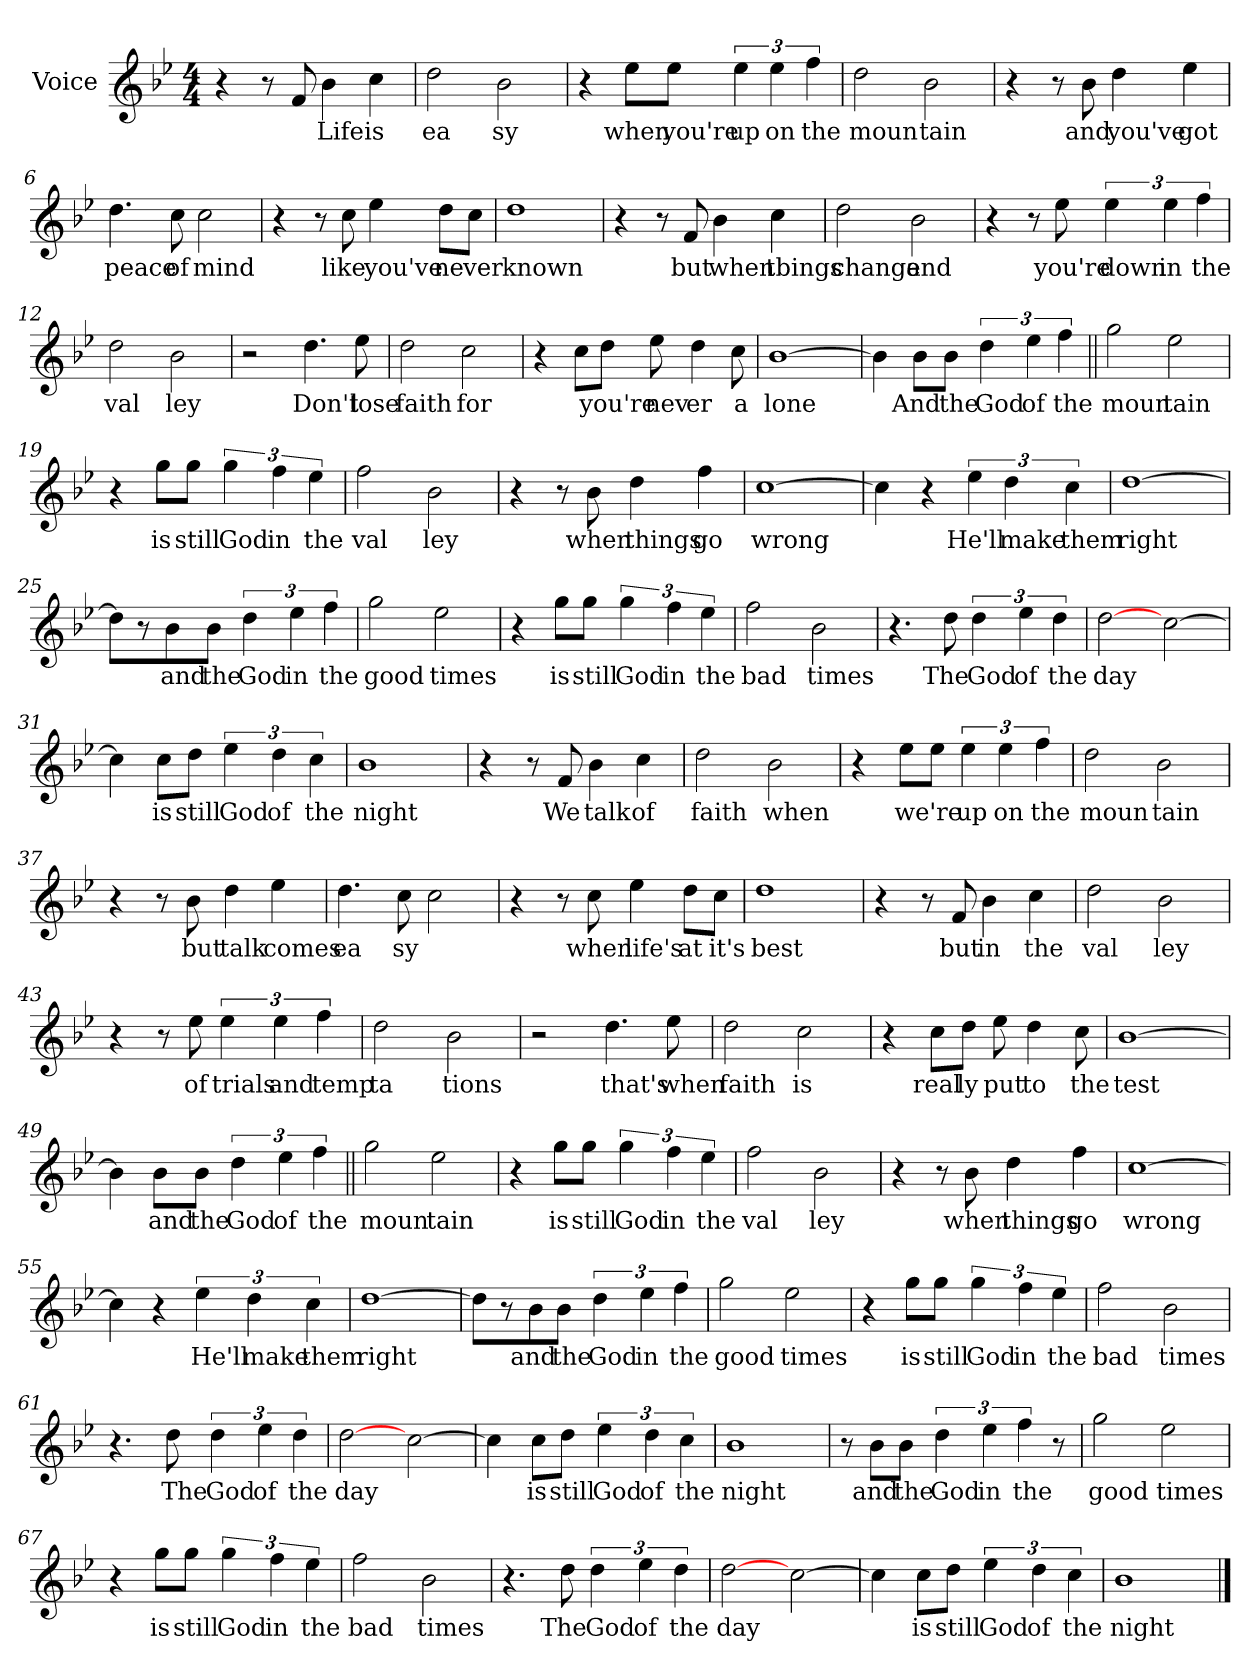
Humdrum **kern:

**kern	**text
*part1	*part1
*staff1	*staff1
*I"Voice	*
*I'V	*
*clefG2	*
*k[b-e-]	*
*B-:	*
*M4/4	*
=1	=1
4r	.
8r	.
8f/	.
!	!LO:LY:b
4b-\	Life
!	!LO:LY:b
4cc\	is
=2	=2
!	!LO:LY:b
2dd\	ea
!	!LO:LY:b
2b-\	sy
=3	=3
4r	.
!	!LO:LY:b
8ee-\L	when
!	!LO:LY:b
8ee-\J	you're
!	!LO:LY:b
6ee-\	up
!	!LO:LY:b
6ee-\	on
!	!LO:LY:b
6ff\	the
=4	=4
!	!LO:LY:b
2dd\	moun
!	!LO:LY:b
2b-\	tain
!!LO:LB:g=z
=5	=5
4r	.
8r	.
!	!LO:LY:b
8b-\	and
!	!LO:LY:b
4dd\	you've
!	!LO:LY:b
4ee-\	got
=6	=6
!	!LO:LY:b
4.dd\	peace
!	!LO:LY:b
8cc\	of
!	!LO:LY:b
2cc\	mind
=7	=7
4r	.
8r	.
!	!LO:LY:b
8cc\	like
!	!LO:LY:b
4ee-\	you've
!	!LO:LY:b
8dd\L	ne
!	!LO:LY:b
8cc\J	ver
=8	=8
!	!LO:LY:b
1dd	known
!!LO:LB:g=z
=9	=9
4r	.
8r	.
!	!LO:LY:b
8f/	but
!	!LO:LY:b
4b-\	when
!	!LO:LY:b
4cc\	tbings
=10	=10
!	!LO:LY:b
2dd\	change
!	!LO:LY:b
2b-\	and
=11	=11
4r	.
8r	.
!	!LO:LY:b
8ee-\	you're
!	!LO:LY:b
6ee-\	down
!	!LO:LY:b
6ee-\	in
!	!LO:LY:b
6ff\	the
=12	=12
!	!LO:LY:b
2dd\	val
!	!LO:LY:b
2b-\	ley
=13	=13
2r	.
!	!LO:LY:b
4.dd\	Don't
!	!LO:LY:b
8ee-\	lose
!!LO:LB:g=z
=14	=14
!	!LO:LY:b
2dd\	faith
!	!LO:LY:b
2cc\	for
=15	=15
4r	.
8cc\L	.
!	!LO:LY:b
8dd\J	you're
!	!LO:LY:b
8ee-\	nev
!	!LO:LY:b
4dd\	er
!	!LO:LY:b
8cc\	a
=16	=16
!	!LO:LY:b
[1b-	lone
=17	=17
4b-\]	.
!	!LO:LY:b
8b-\L	And
!	!LO:LY:b
8b-\J	the
!	!LO:LY:b
6dd\	God
!	!LO:LY:b
6ee-\	of
!	!LO:LY:b
6ff\	the
=18||	=18||
!	!LO:LY:b
2gg\	moun
!	!LO:LY:b
2ee-\	tain
!!LO:LB:g=z
=19	=19
4r	.
!	!LO:LY:b
8gg\L	is
!	!LO:LY:b
8gg\J	still
!	!LO:LY:b
6gg\	God
!	!LO:LY:b
6ff\	in
!	!LO:LY:b
6ee-\	the
=20	=20
!	!LO:LY:b
2ff\	val
!	!LO:LY:b
2b-\	ley
=21	=21
4r	.
8r	.
!	!LO:LY:b
8b-\	when
!	!LO:LY:b
4dd\	things
!	!LO:LY:b
4ff\	go
=22	=22
!	!LO:LY:b
[1cc	wrong
=23	=23
4cc\]	.
4r	.
!	!LO:LY:b
6ee-\	He'll
!	!LO:LY:b
6dd\	make
!	!LO:LY:b
6cc\	them
!!LO:LB:g=z
=24	=24
!	!LO:LY:b
[1dd	right
=25	=25
8dd\L]	.
8r	.
!	!LO:LY:b
8b-\	and
!	!LO:LY:b
8b-\J	the
!	!LO:LY:b
6dd\	God
!	!LO:LY:b
6ee-\	in
!	!LO:LY:b
6ff\	the
=26	=26
!	!LO:LY:b
2gg\	good
!	!LO:LY:b
2ee-\	times
=27	=27
4r	.
!	!LO:LY:b
8gg\L	is
!	!LO:LY:b
8gg\J	still
!	!LO:LY:b
6gg\	God
!	!LO:LY:b
6ff\	in
!	!LO:LY:b
6ee-\	the
=28	=28
!	!LO:LY:b
2ff\	bad
!	!LO:LY:b
2b-\	times
!!LO:LB:g=z
=29	=29
4.r	.
!	!LO:LY:b
8dd\	The
!	!LO:LY:b
6dd\	God
!	!LO:LY:b
6ee-\	of
!	!LO:LY:b
6dd\	the
=30	=30
!	!LO:LY:b
[2dd\	day
[2cc\	.
=31	=31
4cc\]	.
!	!LO:LY:b
8cc\L	is
!	!LO:LY:b
8dd\J	still
!	!LO:LY:b
6ee-\	God
!	!LO:LY:b
6dd\	of
!	!LO:LY:b
6cc\	the
=32	=32
!	!LO:LY:b
1b-	night
=33	=33
4r	.
8r	.
!	!LO:LY:b
8f/	We
!	!LO:LY:b
4b-\	talk
!	!LO:LY:b
4cc\	of
!!LO:LB:g=z
=34	=34
!	!LO:LY:b
2dd\	faith
!	!LO:LY:b
2b-\	when
=35	=35
4r	.
!	!LO:LY:b
8ee-\L	we're
8ee-\J	.
!	!LO:LY:b
6ee-\	up
!	!LO:LY:b
6ee-\	on
!	!LO:LY:b
6ff\	the
=36	=36
!	!LO:LY:b
2dd\	moun
!	!LO:LY:b
2b-\	tain
=37	=37
4r	.
8r	.
!	!LO:LY:b
8b-\	but
!	!LO:LY:b
4dd\	talk
!	!LO:LY:b
4ee-\	comes
=38	=38
!	!LO:LY:b
4.dd\	ea
!	!LO:LY:b
8cc\	sy
2cc\	.
!!LO:PB:g=z
=39	=39
4r	.
8r	.
!	!LO:LY:b
8cc\	when
!	!LO:LY:b
4ee-\	life's
!	!LO:LY:b
8dd\L	at
!	!LO:LY:b
8cc\J	it's
=40	=40
!	!LO:LY:b
1dd	best
=41	=41
4r	.
8r	.
!	!LO:LY:b
8f/	but
!	!LO:LY:b
4b-\	in
!	!LO:LY:b
4cc\	the
=42	=42
!	!LO:LY:b
2dd\	val
!	!LO:LY:b
2b-\	ley
=43	=43
4r	.
8r	.
!	!LO:LY:b
8ee-\	of
!	!LO:LY:b
6ee-\	trials
!	!LO:LY:b
6ee-\	and
!	!LO:LY:b
6ff\	temp
!!LO:LB:g=z
=44	=44
!	!LO:LY:b
2dd\	ta
!	!LO:LY:b
2b-\	tions
=45	=45
2r	.
!	!LO:LY:b
4.dd\	that's
!	!LO:LY:b
8ee-\	when
=46	=46
!	!LO:LY:b
2dd\	faith
!	!LO:LY:b
2cc\	is
=47	=47
4r	.
!	!LO:LY:b
8cc\L	real
!	!LO:LY:b
8dd\J	ly
!	!LO:LY:b
8ee-\	put
!	!LO:LY:b
4dd\	to
!	!LO:LY:b
8cc\	the
=48	=48
!	!LO:LY:b
[1b-	test
!!LO:LB:g=z
=49	=49
4b-\]	.
!	!LO:LY:b
8b-\L	and
!	!LO:LY:b
8b-\J	the
!	!LO:LY:b
6dd\	God
!	!LO:LY:b
6ee-\	of
!	!LO:LY:b
6ff\	the
=50||	=50||
!	!LO:LY:b
2gg\	moun
!	!LO:LY:b
2ee-\	tain
=51	=51
4r	.
!	!LO:LY:b
8gg\L	is
!	!LO:LY:b
8gg\J	still
!	!LO:LY:b
6gg\	God
!	!LO:LY:b
6ff\	in
!	!LO:LY:b
6ee-\	the
=52	=52
!	!LO:LY:b
2ff\	val
!	!LO:LY:b
2b-\	ley
!!LO:LB:g=z
=53	=53
4r	.
8r	.
!	!LO:LY:b
8b-\	when
!	!LO:LY:b
4dd\	things
!	!LO:LY:b
4ff\	go
=54	=54
!	!LO:LY:b
[1cc	wrong
=55	=55
4cc\]	.
4r	.
!	!LO:LY:b
6ee-\	He'll
!	!LO:LY:b
6dd\	make
!	!LO:LY:b
6cc\	them
=56	=56
!	!LO:LY:b
[1dd	right
=57	=57
8dd\L]	.
8r	.
!	!LO:LY:b
8b-\	and
!	!LO:LY:b
8b-\J	the
!	!LO:LY:b
6dd\	God
!	!LO:LY:b
6ee-\	in
!	!LO:LY:b
6ff\	the
!!LO:LB:g=z
=58	=58
!	!LO:LY:b
2gg\	good
!	!LO:LY:b
2ee-\	times
=59	=59
4r	.
!	!LO:LY:b
8gg\L	is
!	!LO:LY:b
8gg\J	still
!	!LO:LY:b
6gg\	God
!	!LO:LY:b
6ff\	in
!	!LO:LY:b
6ee-\	the
=60	=60
!	!LO:LY:b
2ff\	bad
!	!LO:LY:b
2b-\	times
=61	=61
4.r	.
!	!LO:LY:b
8dd\	The
!	!LO:LY:b
6dd\	God
!	!LO:LY:b
6ee-\	of
!	!LO:LY:b
6dd\	the
=62	=62
!	!LO:LY:b
[2dd\	day
[2cc\	.
!!LO:LB:g=z
=63	=63
4cc\]	.
!	!LO:LY:b
8cc\L	is
!	!LO:LY:b
8dd\J	still
!	!LO:LY:b
6ee-\	God
!	!LO:LY:b
6dd\	of
!	!LO:LY:b
6cc\	the
=64	=64
!	!LO:LY:b
1b-	night
=65	=65
8r	.
!	!LO:LY:b
8b-\L	and
!	!LO:LY:b
8b-\J	the
!	!LO:LY:b
6dd\	God
!	!LO:LY:b
6ee-\	in
!	!LO:LY:b
6ff\	the
8r	.
=66	=66
!	!LO:LY:b
2gg\	good
!	!LO:LY:b
2ee-\	times
=67	=67
4r	.
!	!LO:LY:b
8gg\L	is
!	!LO:LY:b
8gg\J	still
!	!LO:LY:b
6gg\	God
!	!LO:LY:b
6ff\	in
!	!LO:LY:b
6ee-\	the
!!LO:LB:g=z
=68	=68
!	!LO:LY:b
2ff\	bad
!	!LO:LY:b
2b-\	times
=69	=69
4.r	.
!	!LO:LY:b
8dd\	The
!	!LO:LY:b
6dd\	God
!	!LO:LY:b
6ee-\	of
!	!LO:LY:b
6dd\	the
=70	=70
!	!LO:LY:b
[2dd\	day
[2cc\	.
=71	=71
4cc\]	.
!	!LO:LY:b
8cc\L	is
!	!LO:LY:b
8dd\J	still
!	!LO:LY:b
6ee-\	God
!	!LO:LY:b
6dd\	of
!	!LO:LY:b
6cc\	the
=72	=72
!	!LO:LY:b
1b-	night
==	==
*-	*-
